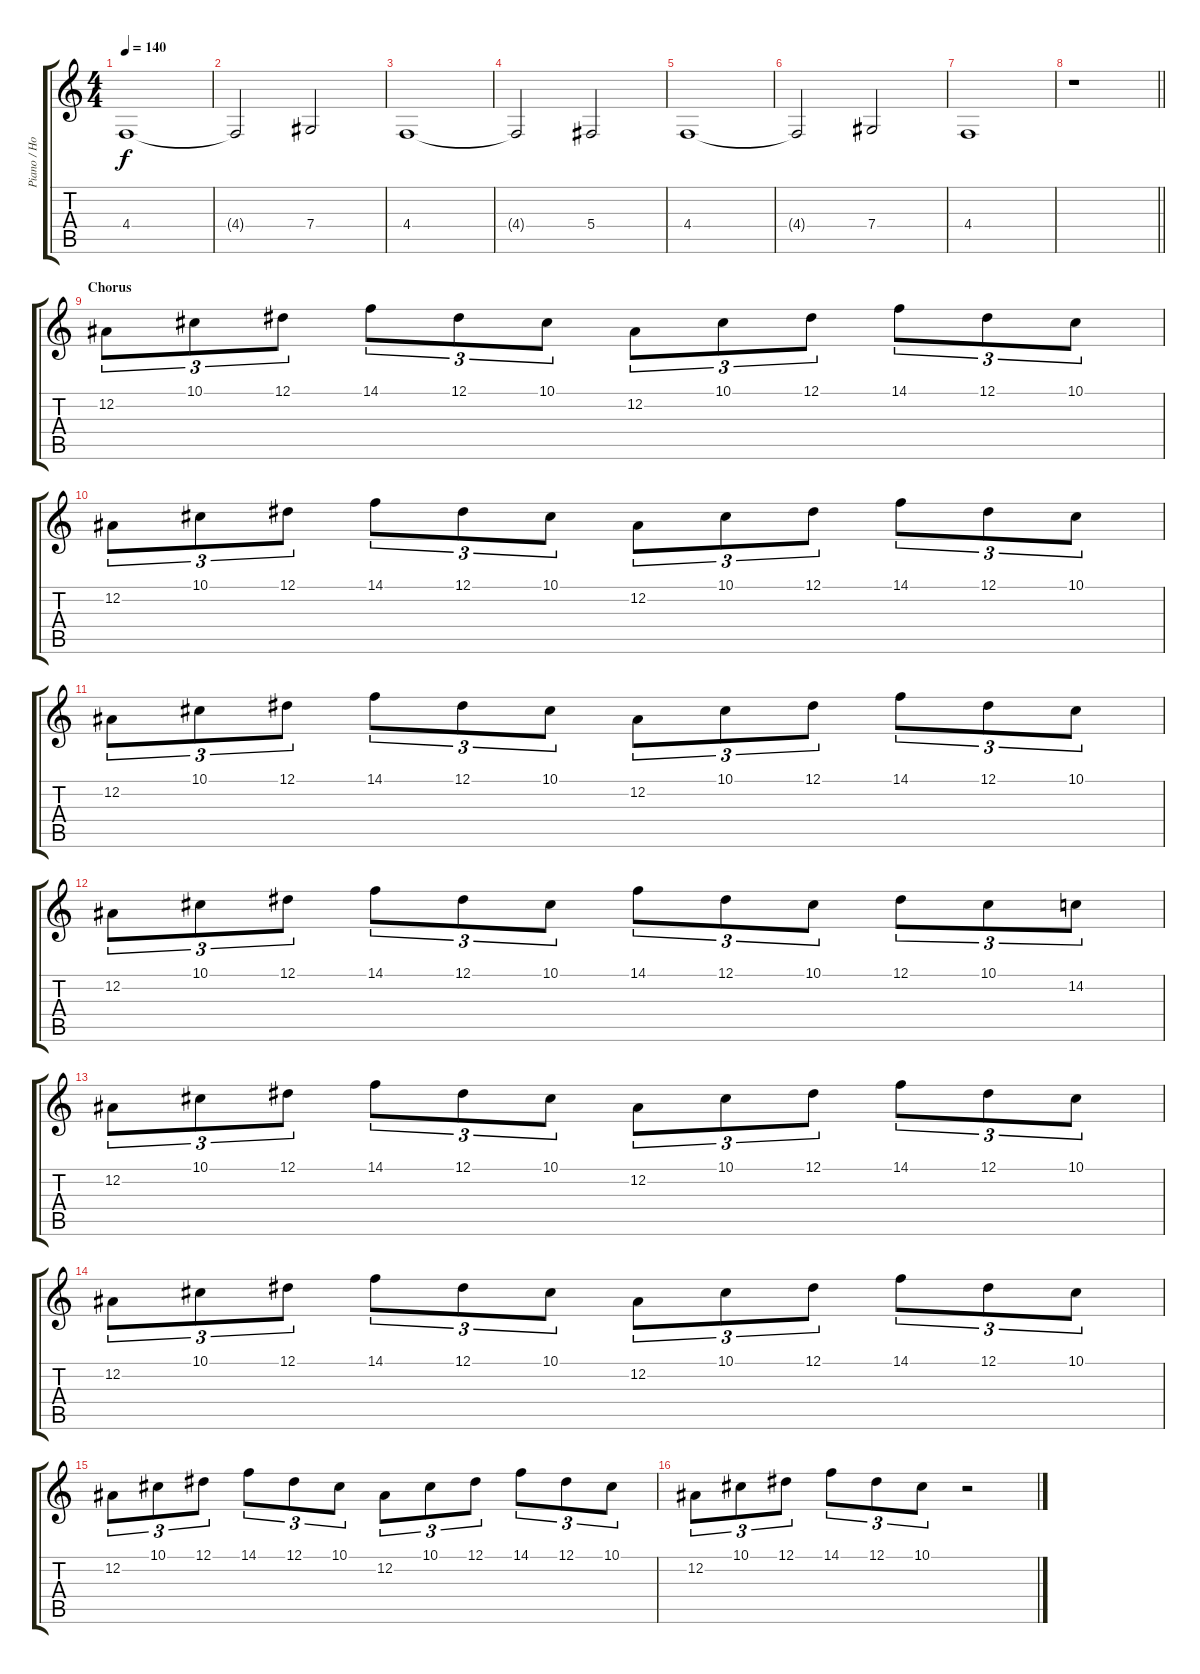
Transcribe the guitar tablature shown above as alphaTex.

\track ("Piano / Horn" "Piano / Ho") {instrument acousticgrandpiano}
\staff {score tabs}
\tuning (Eb4 Bb3 Gb3 Db3 Ab2 Eb2) {hide}
\ts (4 4)
\tempo 140
\clef g2
\ks c
4.4.1{dy f volume 10} |
4.4{t}.2 7.4.2 |
4.4.1 |
4.4{t}.2 5.4.2 |
4.4.1 |
4.4{t}.2 7.4.2 |
4.4.1 |
\barLineRight lightlight
r.1 |
\section ("" "Chorus")
12.2.8{tu (3 2) volume 6 balance 13} 10.1.8{tu (3 2)} 12.1.8{tu (3 2)} 14.1.8{tu (3 2)} 12.1.8{tu (3 2)} 10.1.8{tu (3 2)} 12.2.8{tu (3 2)} 10.1.8{tu (3 2)} 12.1.8{tu (3 2)} 14.1.8{tu (3 2)} 12.1.8{tu (3 2)} 10.1.8{tu (3 2)} |
12.2.8{tu (3 2)} 10.1.8{tu (3 2)} 12.1.8{tu (3 2)} 14.1.8{tu (3 2)} 12.1.8{tu (3 2)} 10.1.8{tu (3 2)} 12.2.8{tu (3 2)} 10.1.8{tu (3 2)} 12.1.8{tu (3 2)} 14.1.8{tu (3 2)} 12.1.8{tu (3 2)} 10.1.8{tu (3 2)} |
12.2.8{tu (3 2)} 10.1.8{tu (3 2)} 12.1.8{tu (3 2)} 14.1.8{tu (3 2)} 12.1.8{tu (3 2)} 10.1.8{tu (3 2)} 12.2.8{tu (3 2)} 10.1.8{tu (3 2)} 12.1.8{tu (3 2)} 14.1.8{tu (3 2)} 12.1.8{tu (3 2)} 10.1.8{tu (3 2)} |
12.2.8{tu (3 2)} 10.1.8{tu (3 2)} 12.1.8{tu (3 2)} 14.1.8{tu (3 2)} 12.1.8{tu (3 2)} 10.1.8{tu (3 2)} 14.1.8{tu (3 2)} 12.1.8{tu (3 2)} 10.1.8{tu (3 2)} 12.1.8{tu (3 2)} 10.1.8{tu (3 2)} 14.2.8{tu (3 2)} |
12.2.8{tu (3 2)} 10.1.8{tu (3 2)} 12.1.8{tu (3 2)} 14.1.8{tu (3 2)} 12.1.8{tu (3 2)} 10.1.8{tu (3 2)} 12.2.8{tu (3 2)} 10.1.8{tu (3 2)} 12.1.8{tu (3 2)} 14.1.8{tu (3 2)} 12.1.8{tu (3 2)} 10.1.8{tu (3 2)} |
12.2.8{tu (3 2)} 10.1.8{tu (3 2)} 12.1.8{tu (3 2)} 14.1.8{tu (3 2)} 12.1.8{tu (3 2)} 10.1.8{tu (3 2)} 12.2.8{tu (3 2)} 10.1.8{tu (3 2)} 12.1.8{tu (3 2)} 14.1.8{tu (3 2)} 12.1.8{tu (3 2)} 10.1.8{tu (3 2)} |
12.2.8{tu (3 2)} 10.1.8{tu (3 2)} 12.1.8{tu (3 2)} 14.1.8{tu (3 2)} 12.1.8{tu (3 2)} 10.1.8{tu (3 2)} 12.2.8{tu (3 2)} 10.1.8{tu (3 2)} 12.1.8{tu (3 2)} 14.1.8{tu (3 2)} 12.1.8{tu (3 2)} 10.1.8{tu (3 2)} |
12.2.8{tu (3 2)} 10.1.8{tu (3 2)} 12.1.8{tu (3 2)} 14.1.8{tu (3 2)} 12.1.8{tu (3 2)} 10.1.8{tu (3 2)} r.2
